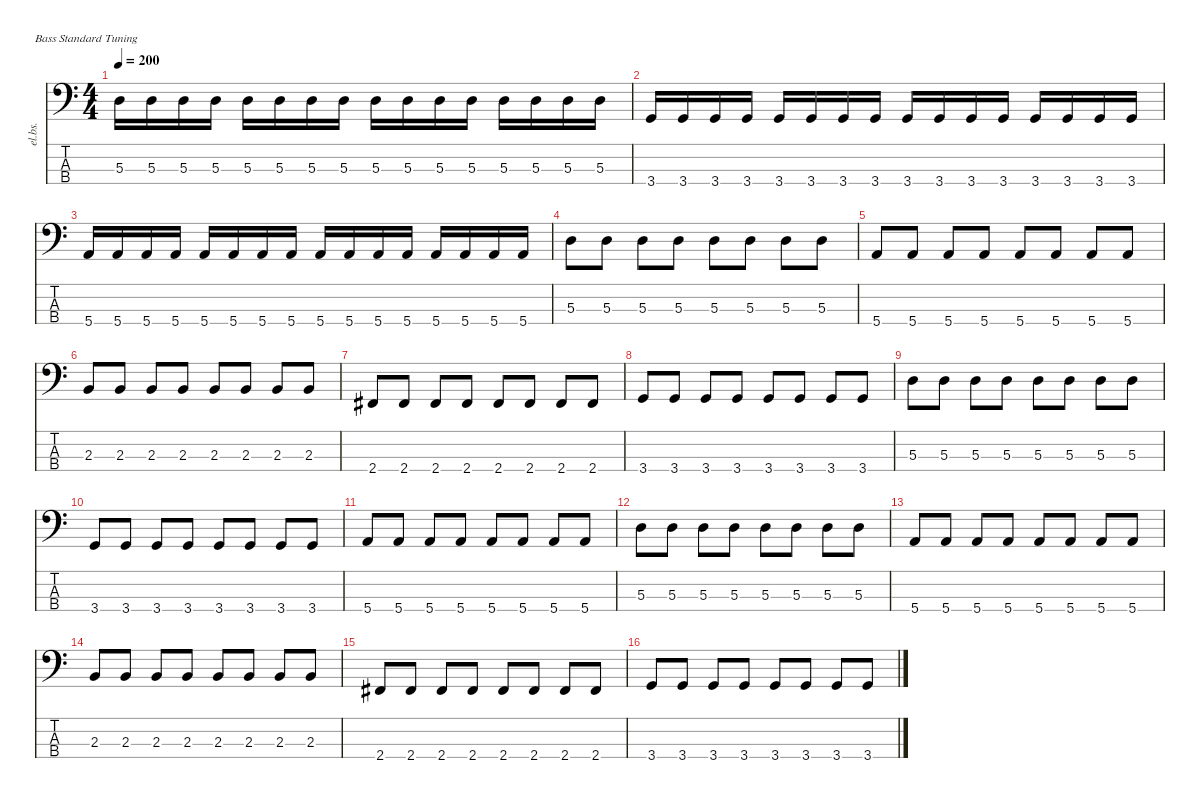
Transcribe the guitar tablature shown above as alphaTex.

\defaultSystemsLayout 4
\hideDynamics
\bracketExtendMode nobrackets
\track ("Track 8" "el.bs.") {instrument electricbassfinger}
\staff {score tabs}
\tuning (G2 D2 A1 E1)
\ts (4 4)
\tempo 200
\clef f4
\ks c
5.3.16{dy f} 5.3.16 5.3.16 5.3.16 5.3.16 5.3.16 5.3.16 5.3.16 5.3.16 5.3.16 5.3.16 5.3.16 5.3.16 5.3.16 5.3.16 5.3.16 |
3.4.16 3.4.16 3.4.16 3.4.16 3.4.16 3.4.16 3.4.16 3.4.16 3.4.16 3.4.16 3.4.16 3.4.16 3.4.16 3.4.16 3.4.16 3.4.16 |
5.4.16 5.4.16 5.4.16 5.4.16 5.4.16 5.4.16 5.4.16 5.4.16 5.4.16 5.4.16 5.4.16 5.4.16 5.4.16 5.4.16 5.4.16 5.4.16 |
5.3.8 5.3.8 5.3.8 5.3.8 5.3.8 5.3.8 5.3.8 5.3.8 |
5.4.8 5.4.8 5.4.8 5.4.8 5.4.8 5.4.8 5.4.8 5.4.8 |
2.3.8 2.3.8 2.3.8 2.3.8 2.3.8 2.3.8 2.3.8 2.3.8 |
2.4{acc #}.8 2.4{acc #}.8 2.4{acc #}.8 2.4{acc #}.8 2.4{acc #}.8 2.4{acc #}.8 2.4{acc #}.8 2.4{acc #}.8 |
3.4.8 3.4.8 3.4.8 3.4.8 3.4.8 3.4.8 3.4.8 3.4.8 |
5.3.8 5.3.8 5.3.8 5.3.8 5.3.8 5.3.8 5.3.8 5.3.8 |
3.4.8 3.4.8 3.4.8 3.4.8 3.4.8 3.4.8 3.4.8 3.4.8 |
5.4.8 5.4.8 5.4.8 5.4.8 5.4.8 5.4.8 5.4.8 5.4.8 |
5.3.8 5.3.8 5.3.8 5.3.8 5.3.8 5.3.8 5.3.8 5.3.8 |
5.4.8 5.4.8 5.4.8 5.4.8 5.4.8 5.4.8 5.4.8 5.4.8 |
2.3.8 2.3.8 2.3.8 2.3.8 2.3.8 2.3.8 2.3.8 2.3.8 |
2.4{acc #}.8 2.4{acc #}.8 2.4{acc #}.8 2.4{acc #}.8 2.4{acc #}.8 2.4{acc #}.8 2.4{acc #}.8 2.4{acc #}.8 |
3.4.8 3.4.8 3.4.8 3.4.8 3.4.8 3.4.8 3.4.8 3.4.8
